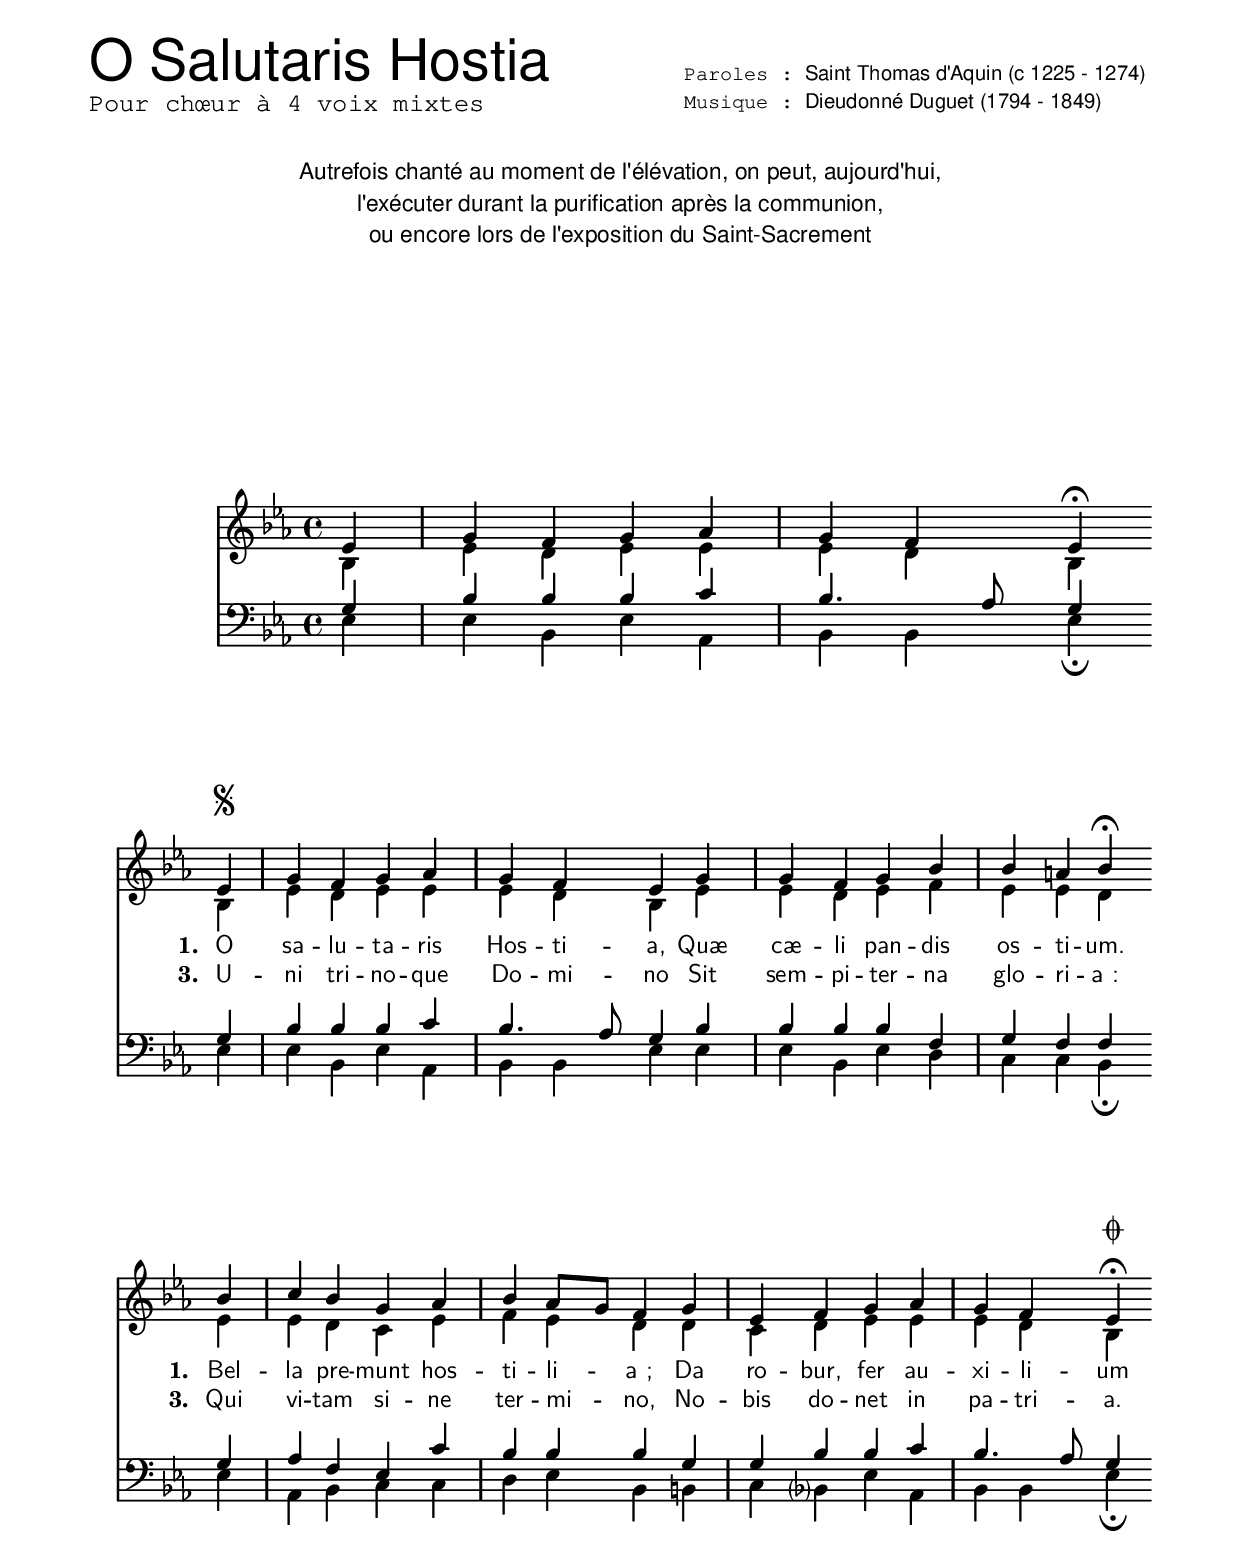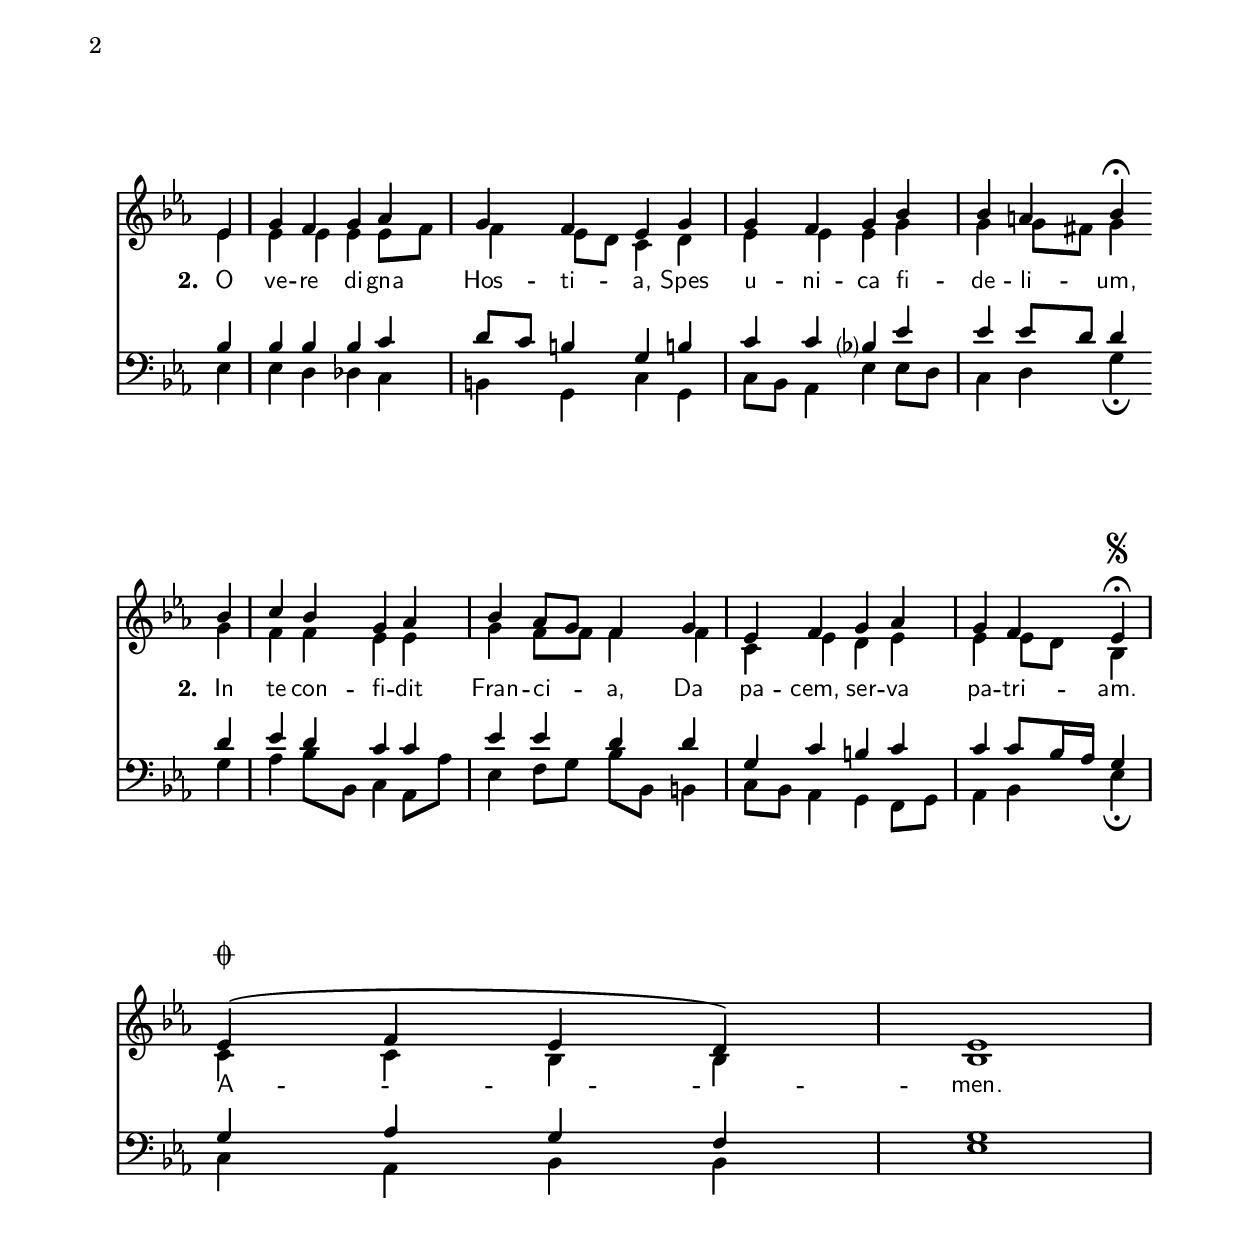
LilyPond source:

\version "2.22.0"
\language "english"
\include "gregorian.ly"
\include "../libs/commonFunctions.ily"

\header {
  title = "O Salutaris Hostia"
  subtitle = "Pour chœur à 4 voix mixtes"
  composer = "Dieudonné Duguet (1794 - 1849)"
  poet = "Saint Thomas d'Aquin (c 1225 - 1274)"
  }

global = {
  \key ef \major \time 4/4
  }

sopranosMusicOne = \relative c' {
    ef4 g f g af g f ef
  }
sopranosMusicTwo = \relative c'' {
    g4 g f g bf bf a bf
  }
sopranosMusicThree = \relative c'' {
    bf c bf g af bf af8 g f4
  }
sopranosMusicFour = \relative c'' {
    g4 ef f g af g f ef
  }
sopranosMusicEnd = \relative c' {
    ef2 ef
  }
sopranosMusicEndTwo = \relative c' {
    ef4( f ef d) ef1
  }

altosMusicOne = \relative c' {
    bf4 ef d ef ef ef d bf
  }
altosMusicTwo = \relative c' {
    ef4 ef d ef f ef ef d
  }
altosMusicThree = \relative c' {
    ef4 ef d c ef f ef d
    %ef4 ef d ef ef f ef d
  }
altosMusicFour = \relative c' {
    d c d ef ef ef d bf
  }
altosAltMusicOne = \relative c' {
  ef ef ef ef ef8 f f4 ef8 d c4
}
altosAltMusicTwo = \relative c' {
  d ef ef ef g g g8 fs g4
}
altosAltMusicThree = \relative c'' {
  g f f ef ef g f8 f f4
}
altosAltMusicFour = \relative c' {
  f c ef d ef ef ef8 d bf4
}
altosMusicEnd = \relative c' {
    c2 bf
  }
altosMusicEndTwo = \relative c' {
    c4 c bf bf bf1
  }

tenorsMusicOne =  \relative c' {
    g4 bf bf bf c bf4. af8 g4
  }
tenorsMusicTwo = \relative c' {
    bf4 bf bf bf f g f f
  }
tenorsMusicThree = \relative c' {
    g4 af f ef c' bf bf bf g
   %g4 af f ef af8 c bf4 bf bf g
  }
tenorsMusicFour = \relative c' {
    g4 bf bf c bf4. af8 g4
  }
tenorsAltMusicOne = \relative c' {
  bf4 bf bf bf c d8 c b4 g
}
tenorsAltMusicTwo = \relative c' {
  b!4 c c bf? ef ef ef8 d d4
}
tenorsAltMusicThree = \relative c' {
  d4 ef d c c ef ef d4
}
tenorsAltMusicFour = \relative c' {
  d4 g, c b c c c8 bf16 af g4
}
tenorsMusicEnd = \relative c' {
    af2 g
  }
tenorsMusicEndTwo = \relative c' {
    g4 af g f g1
  }

bassesMusicOne =  \relative c {
    ef4 ef bf ef af, bf bf ef
  }
bassesMusicTwo = \relative c {
    ef4 ef bf ef d c c bf
  }
bassesMusicThree = \relative c {
    ef4 af, bf c     c  d ef bf
   %ef4 af, bf ef8 d c4 d ef bf
  }
bassesMusicFour = \relative c {
    b4c bf? ef af, bf bf ef
  }
bassesAltMusicOne = \relative c {
  ef4 ef d df c b g c
}
bassesAltMusicTwo = \relative c {
  g c8 bf af4 ef' ef8 d c4 d g
}
bassesAltMusicThree = \relative c {
  g' af bf8 bf, c4 af8 af' ef4 f8 g bf8 bf,
}
bassesAltMusicFour = \relative c {
  b4 c8 bf af4 g f8 g af4 bf ef
}
bassesMusicEnd = \relative c {
    af2 ef'
  }
bassesMusicEndTwo = \relative c {
    c4 af bf bf ef1
  }

Lyrics = \lyricmode {
  \set stanza = "1. "
  O sa -- lu -- ta -- ris Hos -- ti -- a,
  Quæ cæ -- li pan -- dis os -- ti -- um.
  \set stanza = "1. "
  Bel -- la pre -- munt hos -- ti -- li -- _ a&nbsp;;
  Da ro --  bur, fer au -- xi -- li -- um
  }
LyricsOne = \lyricmode {
  \set stanza = "2. "
  O ve -- re di -- gna Hos -- ti -- a,
  Spes u -- ni -- ca fi -- de -- li -- um,
  \set stanza = "2. "
  In te con -- fi -- dit Fran -- ci -- _ a,
  Da pa -- cem, ser -- va pa -- tri -- am.
  }
LyricsTwo = \lyricmode {
  \set stanza = "3. "
  U -- ni tri -- no -- que Do -- mi -- no
  Sit sem -- pi -- ter -- na glo -- ri -- a&nbsp;:
  \set stanza = "3. "
  Qui vi -- tam si -- ne ter -- mi -- _ no,
  No -- bis do -- net in pa -- tri -- a.
  }
LyricsEnd = \lyricmode {
  A -- men.
  }

%%%%%%%%%%%%%%%%%%%%%%%%%%%%%%%%%%%%%%%%%%%%
%%%%%          DRAW PARTITION          %%%%%
%%%%%%%%%%%%%%%%%%%%%%%%%%%%%%%%%%%%%%%%%%%%
scoreHeaders = \header {
  title = ##f
  subtitle = ##f
  composer = ##f
  poet = ##f
  subsubtitle = ##f
  dedication = ##f
  }
scorePaper = \paper {
    left-margin = 1.5\cm
    right-margin = 1.5\cm
    top-margin = 1.5\cm
    bottom-margin = 1.5\cm
    two-sided = ##f
    oddFooterMarkup = {}
    #(include-special-characters)

    markup-system-spacing = #'((basic-distance . 30)
       (stretchability . 500))
    system-system-spacing = #'((basic-distance . 20)
       (stretchability . 500))
    top-system-spacing = #'((basic-distance . 10)
                            (padding . 10)
                            (stretchability . 1000))
    bookTitleMarkup = \markup {
      \column {
        \fill-line { \italic \sans \fromproperty #'header:dedication }
        \vspace #2
        \columns {
          \fill-line {
            \column {
              \line {
                \left-column {
                  \fontsize #8 \sans \fromproperty #'header:title
                  \fontsize #1 \typewriter \fromproperty #'header:subtitle
                }
              }
            }
            \column {
              \line {
                \fontsize #-1
                \left-column {
                  \line { \concat { \typewriter "Paroles&nbsp;:&nbsp;" \sans \fromproperty #'header:poet \bold " " } }
                  \line { \concat { \typewriter "Musique&nbsp;:&nbsp;" \sans \fromproperty #'header:composer \bold " " } }
                  \typewriter \italic \fromproperty #'header:subsubtitle
                }
              }
            }
          }
        }
      }
    }
  }
AllScoreLayout = \layout {
      ragged-last = ##f
      ragged-last-bottom = ##t
      short-indent = 0.5\cm
      indent = 2.2\cm
      \override LyricText #'font-name = #"Latin Modern Sans"
      \override Score.RehearsalMark.font-family = #'typewriter
      \context {
        \Score
        \override StaffGrouper.staff-staff-spacing.padding = #0
        \override StaffGrouper.staff-staff-spacing.basic-distance = #1
      }
      \context {
        \Staff
        \RemoveEmptyStaves
        \override InstrumentName #'font-name = #"Monospace Regular"
      }
      \context {
        \PianoStaff
        \RemoveEmptyStaves
        \override InstrumentName #'font-name = #"Monospace Regular"
      }
      \context {
        \ChoirStaff
        \RemoveEmptyStaves
        \override InstrumentName #'font-name = #"Monospace Regular"
      }
  }

% PDF output
\book {
  \scorePaper
  \markup {
    \vspace #2
    \fill-line
    {
      \sans \center-column {
        "Autrefois chanté au moment de l'élévation, on peut, aujourd'hui,"
        "l'exécuter durant la purification après la communion,"
        "ou encore lors de l'exposition du Saint-Sacrement"
      }
    }
    }
  \score {
    <<
      \new Dynamics {
        \partial 4 s4
        s1 s2 s4 \bar "" \break s4\segno
        s1*3 s2 s4 \bar "" \break s4
        s1*3 s2 s4\coda \bar "" \break s4
        s1*3 s2 s4 \bar "" \break s4
        s1*3 s2 s4\segno s4 \break
        s4\coda s2. s1
      }
      \new Staff
      <<
        \clef "treble"
        \new Voice = "soprano"
        {
          \global \voiceOne
          \partial 4
          \sopranosMusicOne\fermata
          \sopranosMusicOne
          \sopranosMusicTwo\fermata
          \sopranosMusicThree
          \sopranosMusicFour\fermata
          \sopranosMusicOne
          \sopranosMusicTwo\fermata
          \sopranosMusicThree
          \sopranosMusicFour\fermata s4
          %\sopranosMusicEnd
          \sopranosMusicEndTwo
        }
        \new Voice = "alto"
        {
          \global \voiceTwo
          \altosMusicOne
          \altosMusicOne
          \altosMusicTwo
          \altosMusicThree
          \altosMusicFour
          \altosAltMusicOne
          \altosAltMusicTwo
          \altosAltMusicThree
          \altosAltMusicFour s4
          %\altosMusicEnd
          \altosMusicEndTwo
        }
      >>
      \new Lyrics \lyricsto "soprano" {   _ _ _ _ _ _ _ _ \Lyrics \LyricsOne \LyricsEnd }
      \new Lyrics \lyricsto "soprano" {   _ _ _ _ _ _ _ _ \LyricsTwo }
      \new Staff
      <<
        \clef "bass"
        \new Voice = "tenor"
        {
          \global \voiceThree
          \tenorsMusicOne
          \tenorsMusicOne
          \tenorsMusicTwo
          \tenorsMusicThree
          \tenorsMusicFour
          \tenorsAltMusicOne
          \tenorsAltMusicTwo
          \tenorsAltMusicThree
          \tenorsAltMusicFour s4
          %\tenorsMusicEnd
          \tenorsMusicEndTwo
        }
        \new Voice = "basse"
        {
          \global \voiceFour
          \bassesMusicOne \fermata
          \bassesMusicOne
          \bassesMusicTwo\fermata
          \bassesMusicThree
          \bassesMusicFour\fermata
          \bassesAltMusicOne
          \bassesAltMusicTwo \fermata
          \bassesAltMusicThree
          \bassesAltMusicFour \fermata s4
          %\bassesMusicEnd
          \bassesMusicEndTwo
        }
      >>
    >>
    \AllScoreLayout
    \scoreHeaders
  }
}
% MIDI output
\score {
  {
    <<
      % \new PianoStaff \with {
      %   midiInstrument = "piccolo"  % Pipe Organ
      %   %midiInstrument = "flute"    % Grand plein jeu
      %   %midiInstrument = "recorder" % Principaux 8 4
      %   midiMinimumVolume = #0.7
      %   midiMaximumVolume = #0.9
      % }
      % <<
      %   \new Staff
      %   <<
      %     \clef "treble"
      %     \new Voice { \global \voiceOne
      %                 \partial 4
      %                 \sopranosMusicOne ~4
      %     }
      %     \new Voice { \global \voiceTwo
      %                 \altosMusicOne ~4
      %     }
      %   >>
      %   \new Staff
      %   <<
      %     \clef "bass"
      %     \new Voice { \global \voiceThree
      %                 \tenorsMusicOne ~4
      %     }
      %     \new Voice { \global \voiceFour
      %                  \bassesMusicOne ~4
      %     }
      %   >>
      % >>
      % \new PianoStaff \with {
      %   %midiInstrument = "piccolo"  % Pipe Organ
      %   midiInstrument = "flute"    % Grand plein jeu
      %   %midiInstrument = "recorder" % Principaux 8 4
      %   midiMinimumVolume = #0.6
      %   midiMaximumVolume = #0.8
      % }
      % <<
      %   \new Staff
      %   <<
      %     \clef "treble"
      %     \new Voice { \global \voiceOne
      %                 \partial 4
      %                 \sopranosMusicOne ~4
      %     }
      %     \new Voice { \global \voiceTwo
      %                 \altosMusicOne ~4
      %     }
      %   >>
      %   \new Staff
      %   <<
      %     \clef "bass"
      %     \new Voice { \global \voiceThree
      %                 \tenorsMusicOne ~4
      %     }
      %     \new Voice { \global \voiceFour
      %                  \bassesMusicOne ~4 r4
      %                  \bassesMusicOne
      %                  \bassesMusicTwo ~4 r4
      %                  \bassesMusicThree ~4 r2
      %                  %\bassesMusicEnd
      %                  \bassesMusicEndTwo
      %     }
      %   >>
      % >>
      \new PianoStaff \with {
        %midiInstrument = "piccolo"  % Pipe Organ
        %midiInstrument = "flute"    % Grand plein jeu
        midiInstrument = "recorder" % Principaux 8 4
        midiMinimumVolume = #0.6
        midiMaximumVolume = #0.8
      }
      <<
        \new Staff
        <<
          \clef "treble"
          \new Voice { \global \voiceOne
                       \partial 4
                       \sopranosMusicOne ~4 r4
                       \sopranosMusicOne
                       \sopranosMusicTwo ~4 r4
                       \sopranosMusicThree
                       \sopranosMusicFour ~4 r4
                       \sopranosMusicOne
                       \sopranosMusicTwo ~4 r4
                       \sopranosMusicThree
                       \sopranosMusicFour ~4 r4
                       \sopranosMusicOne
                       \sopranosMusicTwo ~4 r4
                       \sopranosMusicThree
                       \sopranosMusicFour ~4 r2
                       %\sopranosMusicEnd
                       \sopranosMusicEndTwo
          }
          \new Voice { \global \voiceTwo
                       \altosMusicOne ~4 r4
                       \altosMusicOne
                       \altosMusicTwo ~4 r4
                       \altosMusicThree
                       \altosMusicFour ~4 r4
                       \altosAltMusicOne
                       \altosAltMusicTwo ~4 r4
                       \altosAltMusicThree
                       \altosAltMusicFour ~4 r4
                       \altosMusicOne
                       \altosMusicTwo ~4 r4
                       \altosMusicThree
                       \altosMusicFour ~4 r2
                       %\altosMusicEnd
                       %\altosMusicEndTwo
          }
        >>
        \new Staff
        <<
          \clef "bass"
          \new Voice { \global \voiceThree
                       \tenorsMusicOne ~4 r4
                       \tenorsMusicOne
                       \tenorsMusicTwo ~4 r4
                       \tenorsMusicThree
                       \tenorsMusicFour ~4 r4
                       \tenorsAltMusicOne
                       \tenorsAltMusicTwo ~4 r4
                       \tenorsAltMusicThree
                       \tenorsAltMusicFour ~4 r4
                       \tenorsMusicOne
                       \tenorsMusicTwo ~4 r4
                       \tenorsMusicThree
                       \tenorsMusicFour ~4 r2
                       %\tenorsMusicEnd
                       \tenorsMusicEndTwo
          }
          \new Voice { \global \voiceFour
                       \bassesMusicOne ~4 r4
                       \bassesMusicOne
                       \bassesMusicTwo ~4 r4
                       \bassesMusicThree
                       \bassesMusicFour ~4 r4
                       \bassesAltMusicOne
                       \bassesAltMusicTwo ~4 r4
                       \bassesAltMusicThree
                       \bassesAltMusicFour ~4 r4
                       \bassesMusicOne
                       \bassesMusicTwo ~4 r4
                       \bassesMusicThree
                       \bassesMusicFour ~4 r2
                       %\bassesMusicEnd
                       \bassesMusicEndTwo
          }
        >>
      >>
    >>
  }
  \midi{
    % per voice midi output, using Staff level midiInstrument
    \context {
      \Staff
      \remove "Staff_performer"
    }
    \context {
      \Voice
      \consists "Staff_performer"
    }
    \tempo 4 = 70
  }
}
